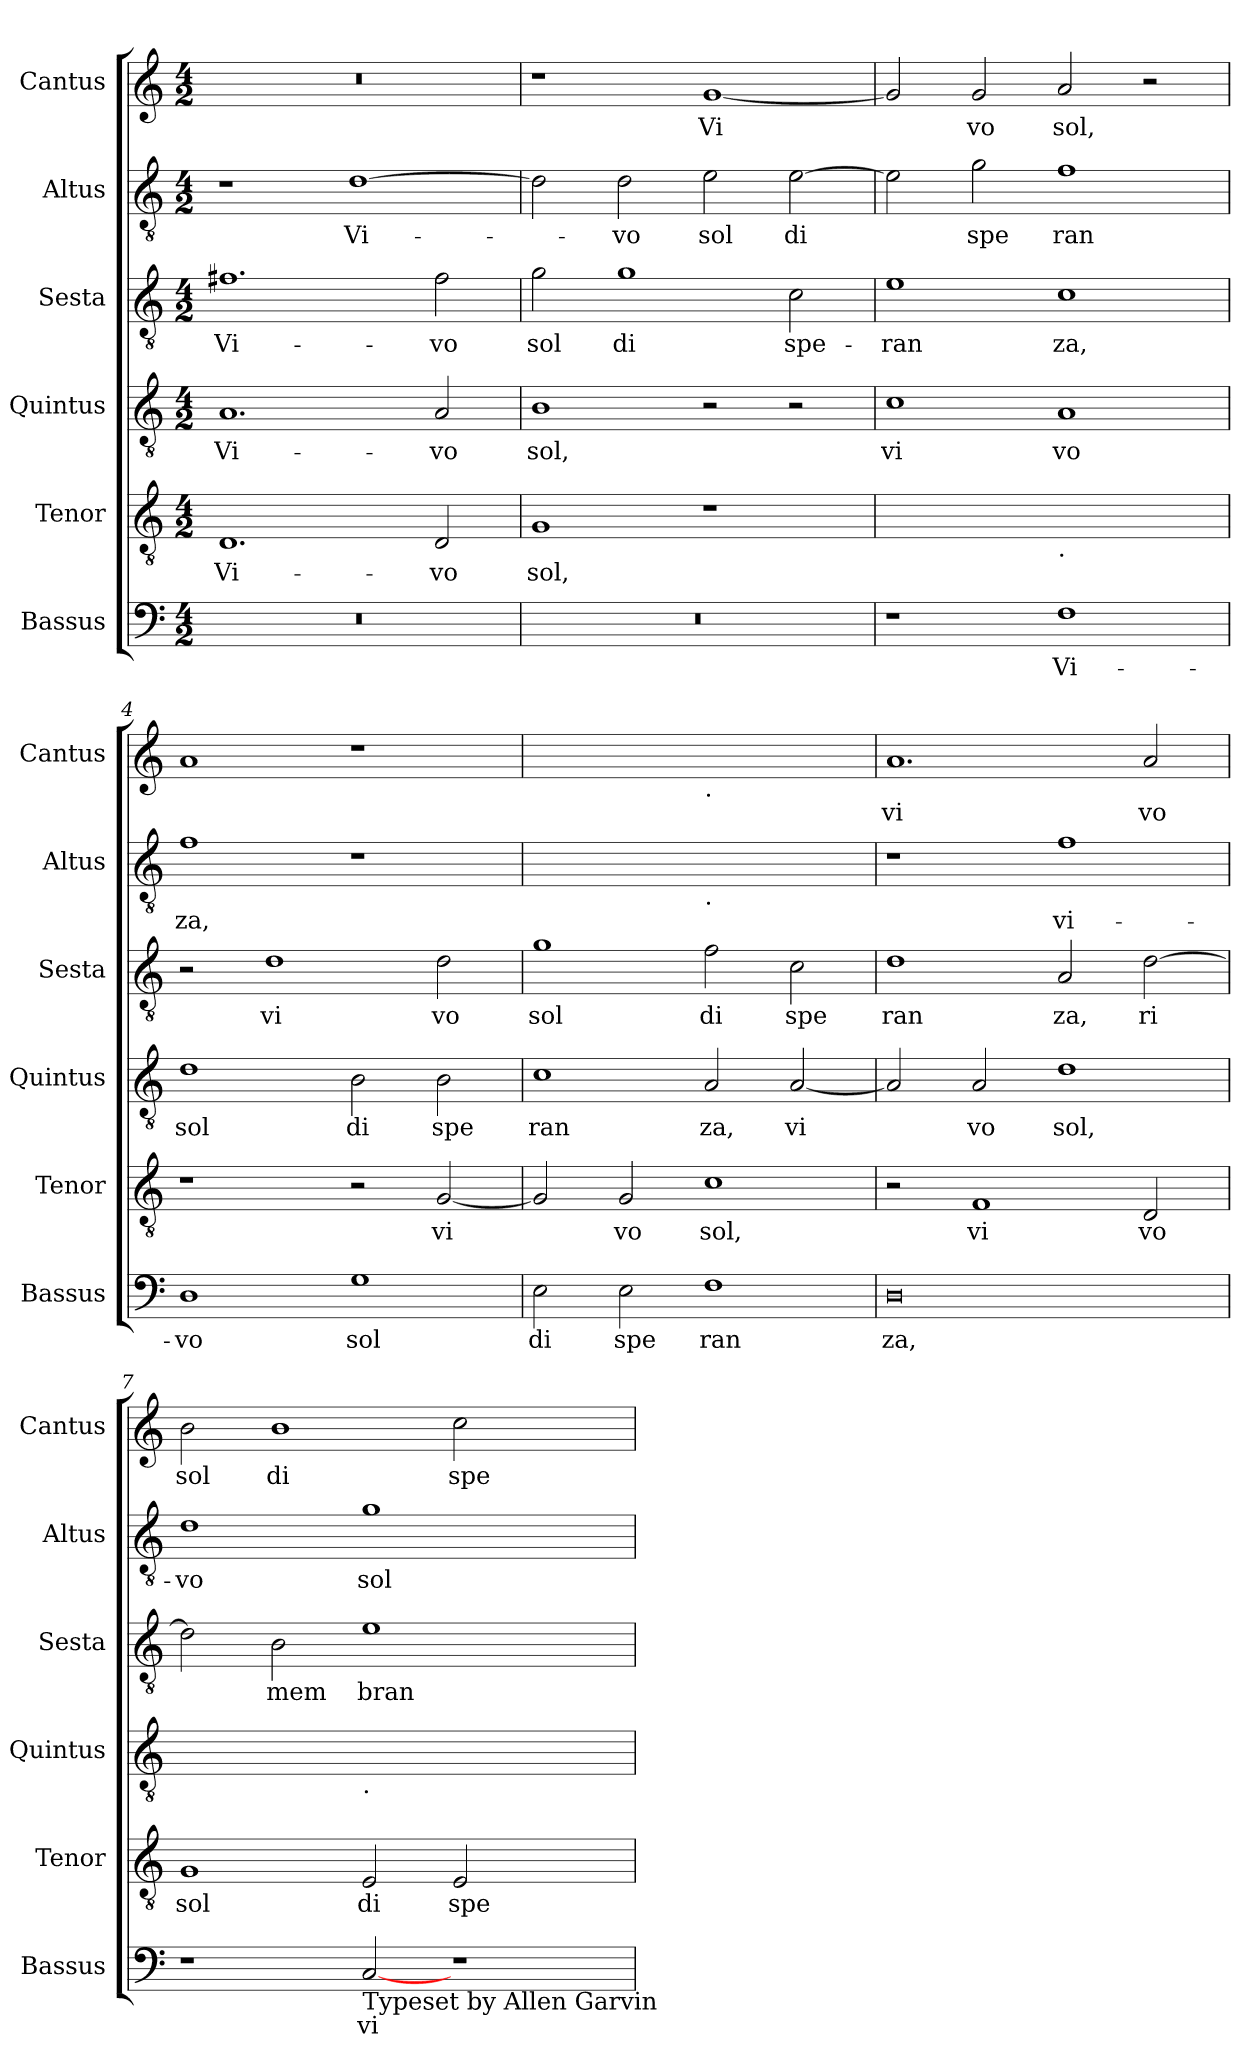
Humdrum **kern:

**kern	**text	**kern	**text	**kern	**text	**kern	**text	**kern	**text	**kern	**text
*part6	*part6	*part5	*part5	*part4	*part4	*part3	*part3	*part2	*part2	*part1	*part1
*staff6	*staff6	*staff5	*staff5	*staff4	*staff4	*staff3	*staff3	*staff2	*staff2	*staff1	*staff1
*I"Bassus	*	*I"Tenor	*	*I"Quintus	*	*I"Sesta	*	*I"Altus	*	*I"Cantus	*
*I'Bassus	*	*I'Tenor	*	*I'Quintus	*	*I'Sesta	*	*I'Altus	*	*I'Cantus	*
*clefF4	*	*clefGv2	*	*clefGv2	*	*clefGv2	*	*clefGv2	*	*clefG2	*
*k[]	*	*k[]	*	*k[]	*	*k[]	*	*k[]	*	*k[]	*
*M4/2	*	*M4/2	*	*M4/2	*	*M4/2	*	*M4/2	*	*M4/2	*
=1	=1	=1	=1	=1	=1	=1	=1	=1	=1	=1	=1
!	!	!	!LO:LY:b	!	!LO:LY:b	!	!LO:LY:b	!	!	!	!
0r	.	1.D	Vi-	1.A	Vi-	1.f#X	Vi-	1r	.	0r	.
!	!	!	!	!	!	!	!	!	!LO:LY:b	!	!
.	.	.	.	.	.	.	.	[1d	Vi-	.	.
!	!	!	!LO:LY:b	!	!LO:LY:b	!	!LO:LY:b	!	!	!	!
.	.	2D/	-vo	2A/	-vo	2f#\	-vo	.	.	.	.
=2	=2	=2	=2	=2	=2	=2	=2	=2	=2	=2	=2
!	!	!	!LO:LY:b	!	!LO:LY:b	!	!LO:LY:b	!	!	!	!
0r	.	1G	sol,	1B	sol,	2g\	sol	2d\]	.	1r	.
!	!	!	!	!	!	!	!LO:LY:b	!	!LO:LY:b	!	!
.	.	.	.	.	.	1g	di	2d\	-vo	.	.
!	!	!	!	!	!	!	!	!	!LO:LY:b	!	!LO:LY:b
.	.	1r	.	2r	.	.	.	2e\	sol	[1g	Vi
!	!	!	!	!	!	!	!LO:LY:b	!	!LO:LY:b	!	!
.	.	.	.	2r	.	2c\	spe-	[2e\	di	.	.
=3	=3	=3	=3	=3	=3	=3	=3	=3	=3	=3	=3
!	!	!	!	!	!LO:LY:b	!	!LO:LY:b	!	!	!	!
*	*	*^	*	*	*	*	*	*	*	*	*
1r	.	0ryy	1ryy	.	1c	vi	1e	-ran	2e\]	.	2g/]	.
!	!	!	!	!	!	!	!	!	!	!LO:LY:b	!	!LO:LY:b
.	.	.	.	.	.	.	.	.	2g\	spe	2g/	vo
!	!	!	!LO:TX:b:t=.	!	!	!	!	!	!	!	!	!
!	!LO:LY:b	!	!	!	!	!LO:LY:b	!	!LO:LY:b	!	!LO:LY:b	!	!LO:LY:b
1F	Vi-	.	1ryy	.	1A	vo	1c	za,	1f	ran	2a	sol,
.	.	.	.	.	.	.	.	.	.	.	2r	.
=4	=4	=4	=4	=4	=4	=4	=4	=4	=4	=4	=4	=4
!	!LO:LY:b	!	!	!	!	!LO:LY:b	!	!	!	!LO:LY:b	!	!
*	*	*v	*v	*	*	*	*	*	*	*	*	*
1D	-vo	1r	.	1d	sol	2r	.	1f	za,	1a	.
!	!	!	!	!	!	!	!LO:LY:b	!	!	!	!
.	.	.	.	.	.	1d	vi	.	.	.	.
!	!LO:LY:b	!	!	!	!LO:LY:b	!	!	!	!	!	!
1G	sol	2r	.	2B\	di	.	.	1r	.	1r	.
!	!	!	!LO:LY:b	!	!LO:LY:b	!	!LO:LY:b	!	!	!	!
.	.	[2G/	vi	2B\	spe	2d\	vo	.	.	.	.
=5	=5	=5	=5	=5	=5	=5	=5	=5	=5	=5	=5
!	!LO:LY:b	!	!	!	!LO:LY:b	!	!LO:LY:b	!	!	!	!
*	*	*	*	*	*	*	*	*^	*	*^	*
2E\	di	2G/]	.	1c	ran	1g	sol	0ryy	1ryy	.	0ryy	1ryy	.
!	!LO:LY:b	!	!LO:LY:b	!	!	!	!	!	!	!	!	!	!
2E\	spe	2G/	vo	.	.	.	.	.	.	.	.	.	.
!	!	!	!	!	!	!	!	!	!	!	!	!LO:TX:b:t=.	!
!	!	!	!	!	!	!	!	!	!LO:TX:b:t=.	!	!	!	!
!	!LO:LY:b	!	!LO:LY:b	!	!LO:LY:b	!	!LO:LY:b	!	!	!	!	!	!
1F	ran	1c	sol,	2A/	za,	2f\	di	.	1ryy	.	.	1ryy	.
!	!	!	!	!	!LO:LY:b	!	!LO:LY:b	!	!	!	!	!	!
.	.	.	.	[2A/	vi	2c\	spe	.	.	.	.	.	.
=6	=6	=6	=6	=6	=6	=6	=6	=6	=6	=6	=6	=6	=6
!	!LO:LY:b	!	!	!	!	!	!LO:LY:b	!	!	!	!	!	!LO:LY:b
*	*	*	*	*	*	*	*	*v	*v	*	*	*	*
*	*	*	*	*	*	*	*	*	*	*v	*v	*
0D	za,	2r	.	2A/]	.	1d	ran	1r	.	1.a	vi
!	!	!	!LO:LY:b	!	!LO:LY:b	!	!	!	!	!	!
.	.	1F	vi	2A/	vo	.	.	.	.	.	.
!	!	!	!	!	!LO:LY:b	!	!LO:LY:b	!	!LO:LY:b	!	!
.	.	.	.	1d	sol,	2A/	za,	1f	vi-	.	.
!	!	!	!LO:LY:b	!	!	!	!LO:LY:b	!	!	!	!LO:LY:b
.	.	2D/	vo	.	.	[2d\	ri	.	.	2a/	vo
=7	=7	=7	=7	=7	=7	=7	=7	=7	=7	=7	=7
!	!	!	!LO:LY:b	!	!	!	!	!	!LO:LY:b	!	!LO:LY:b
*	*	*	*	*^	*	*	*	*	*	*	*
1r	.	1G	sol	0ryy	1ryy	.	2d\]	.	1d	-vo	2b\	sol
!	!	!	!	!	!	!	!	!LO:LY:b	!	!	!	!LO:LY:b
.	.	.	.	.	.	.	2B\	mem	.	.	1b	di
!	!	!	!	!	!LO:TX:b:t=.	!	!	!	!	!	!	!
!LO:TX:b:t=Typeset by Allen Garvin	!	!	!	!	!	!	!	!	!	!	!	!
!	!LO:LY:b	!	!LO:LY:b	!	!	!	!	!LO:LY:b	!	!LO:LY:b	!	!
[2C/	vi-	2E/	di	.	1.ryy	.	1e	bran	1g	sol	.	.
!	!	!	!LO:LY:b	!	!	!	!	!	!	!	!	!LO:LY:b
1r	.	2E/	spe	.	.	.	.	.	.	.	2cc\	spe
.	.	2ryy	.	2ryy	.	.	2ryy	.	2ryy	.	2ryy	.
*	*	*	*	*v	*v	*	*	*	*	*	*	*
=	=	=	=	=	=	=	=	=	=	=	=
*-	*-	*-	*-	*-	*-	*-	*-	*-	*-	*-	*-
